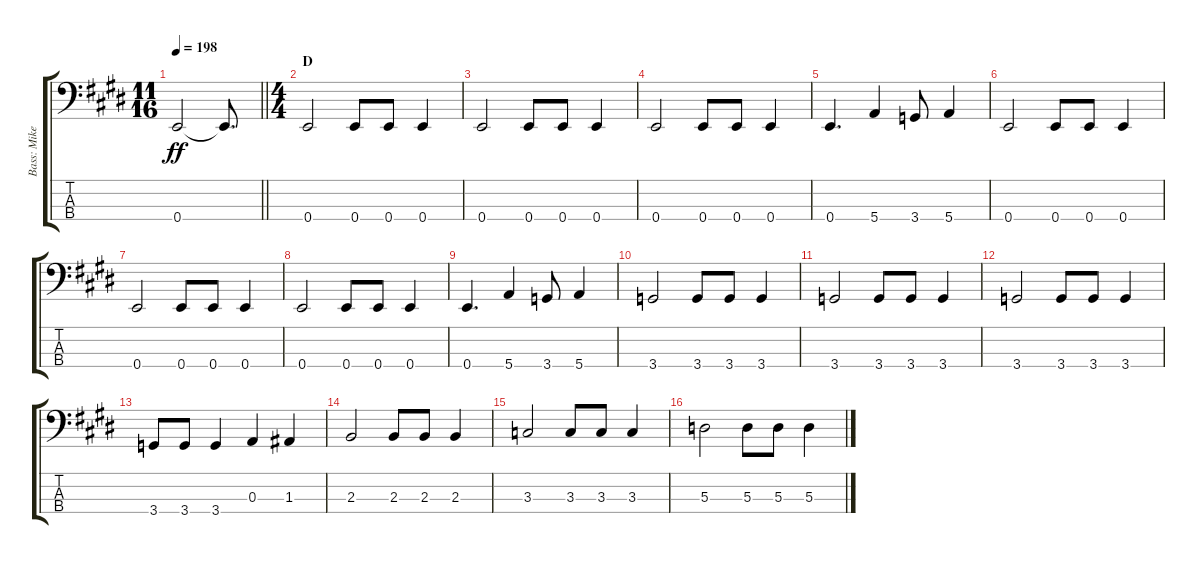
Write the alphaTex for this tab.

\track ("Bass: Mike" "Bass: Mike") {instrument electricbassfinger}
\staff {score tabs}
\tuning (G2 D2 A1 E1) {hide}
\ts (11 16)
\tempo 198
\clef f4
\barLineRight lightlight
\ks e
0.4{t}.2{dy ff} 0.4{t}.8{d} |
\ts (4 4)
\section ("" "D")
0.4.2 0.4.8 0.4.8 0.4.4 |
0.4.2 0.4.8 0.4.8 0.4.4 |
0.4.2 0.4.8 0.4.8 0.4.4 |
0.4.4{d} 5.4.4 3.4.8 5.4.4 |
0.4.2 0.4.8 0.4.8 0.4.4 |
0.4.2 0.4.8 0.4.8 0.4.4 |
0.4.2 0.4.8 0.4.8 0.4.4 |
0.4.4{d} 5.4.4 3.4.8 5.4.4 |
3.4.2 3.4.8 3.4.8 3.4.4 |
3.4.2 3.4.8 3.4.8 3.4.4 |
3.4.2 3.4.8 3.4.8 3.4.4 |
3.4.8 3.4.8 3.4.4 0.3.4 1.3.4 |
2.3.2 2.3.8 2.3.8 2.3.4 |
3.3.2 3.3.8 3.3.8 3.3.4 |
5.3.2 5.3.8 5.3.8 5.3.4
